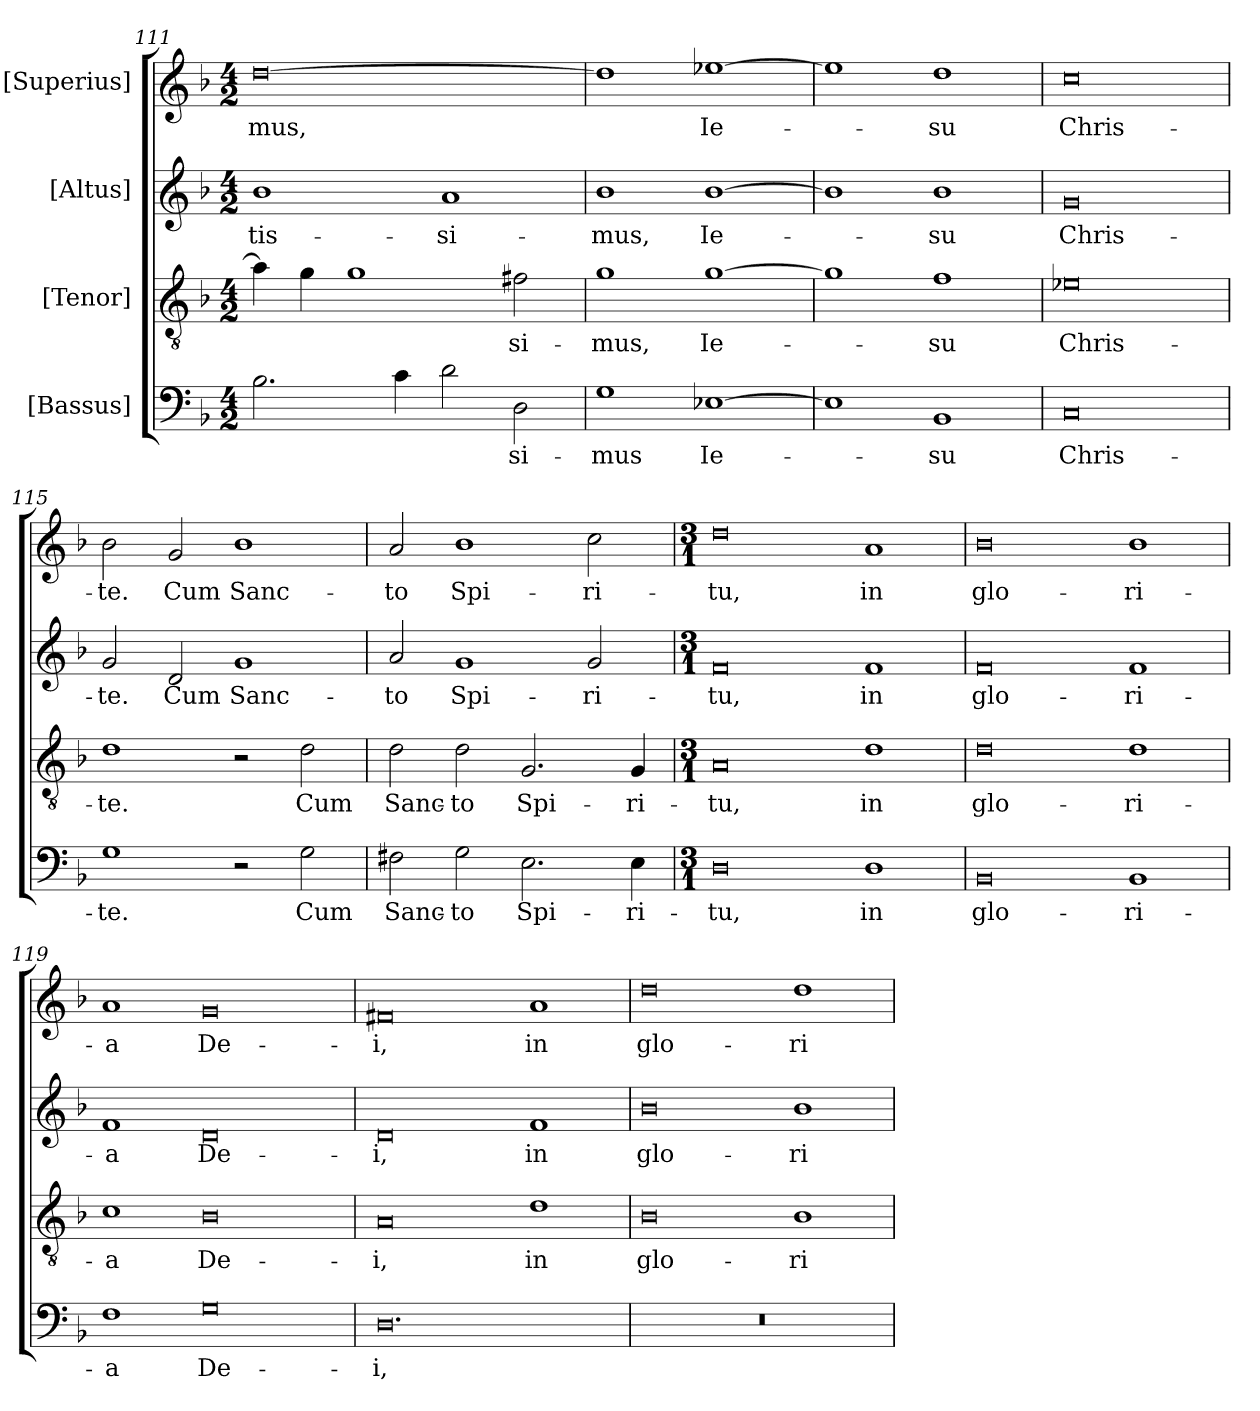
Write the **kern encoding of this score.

**kern	**text	**kern	**text	**kern	**text	**kern	**text
*part4	*part4	*part3	*part3	*part2	*part2	*part1	*part1
*staff4	*staff4	*staff3	*staff3	*staff2	*staff2	*staff1	*staff1
*I"[Bassus]	*	*I"[Tenor]	*	*I"[Altus]	*	*I"[Superius]	*
*clefF4	*	*clefGv2	*	*clefG2	*	*clefG2	*
*k[b-]	*	*k[b-]	*	*k[b-]	*	*k[b-]	*
*M4/2	*	*M4/2	*	*M4/2	*	*M4/2	*
=111	=111	=111	=111	=111	=111	=111	=111
2.B-\	.	4a\]	.	1b-\	-tis-	[0dd\	-mus,
.	.	4g\	.	.	.	.	.
.	.	1g\	.	.	.	.	.
4c\	.	.	.	.	.	.	.
2d\	.	.	.	1a/	-si-	.	.
2D\	-si-	2f#X\	-si-	.	.	.	.
=112	=112	=112	=112	=112	=112	=112	=112
1G\	-mus	1g\	-mus,	1b-\	-mus,	1dd\]	.
[1E-X\	Ie-	[1g\	Ie-	[1b-\	Ie-	[1ee-X\	Ie-
=113	=113	=113	=113	=113	=113	=113	=113
1E-\]	.	1g\]	.	1b-\]	.	1ee-\]	.
1BB-/	-su	1f\	-su	1b-\	-su	1dd\	-su
=114	=114	=114	=114	=114	=114	=114	=114
0C/	Chris-	0e-X\	Chris-	0g/	Chris-	0cc\	Chris-
=115	=115	=115	=115	=115	=115	=115	=115
1G\	-te.	1d\	-te.	2g/	-te.	2b-\	-te.
.	.	.	.	2d/	Cum	2g/	Cum
2r	.	2r	.	1g/	Sanc-	1b-\	Sanc-
2G\	Cum	2d\	Cum	.	.	.	.
=116	=116	=116	=116	=116	=116	=116	=116
2F#X\	Sanc-	2d\	Sanc-	2a/	-to	2a/	-to
2G\	-to	2d\	-to	1g/	Spi-	1b-\	Spi-
2.E\	Spi-	2.G/	Spi-	.	.	.	.
.	.	.	.	2g/	-ri-	2cc\	-ri-
4E\	-ri-	4G/	-ri-	.	.	.	.
=117	=117	=117	=117	=117	=117	=117	=117
*M3/1	*	*M3/1	*	*M3/1	*	*M3/1	*
0D\	-tu,	0A/	-tu,	0f/	-tu,	0dd\	-tu,
1D\	in	1d\	in	1f/	in	1a/	in
=118	=118	=118	=118	=118	=118	=118	=118
0BB-/	glo-	0d\	glo-	0f/	glo-	0b-\	glo-
1BB-/	-ri-	1d\	-ri-	1f/	-ri-	1b-\	-ri-
=119	=119	=119	=119	=119	=119	=119	=119
1F\	-a	1c\	-a	1f/	-a	1a/	-a
0G\	De-	0B-\	De-	0d/	De-	0g/	De-
=120	=120	=120	=120	=120	=120	=120	=120
0.D\	-i,	0A/	-i,	0d/	-i,	0f#X/	-i,
.	.	1d\	in	1f/	in	1a/	in
=121	=121	=121	=121	=121	=121	=121	=121
0.r	.	0B-\	glo-	0b-\	glo-	0dd\	glo-
.	.	1B-\	-ri-	1b-\	-ri-	1dd\	-ri-
=	=	=	=	=	=	=	=
*-	*-	*-	*-	*-	*-	*-	*-
